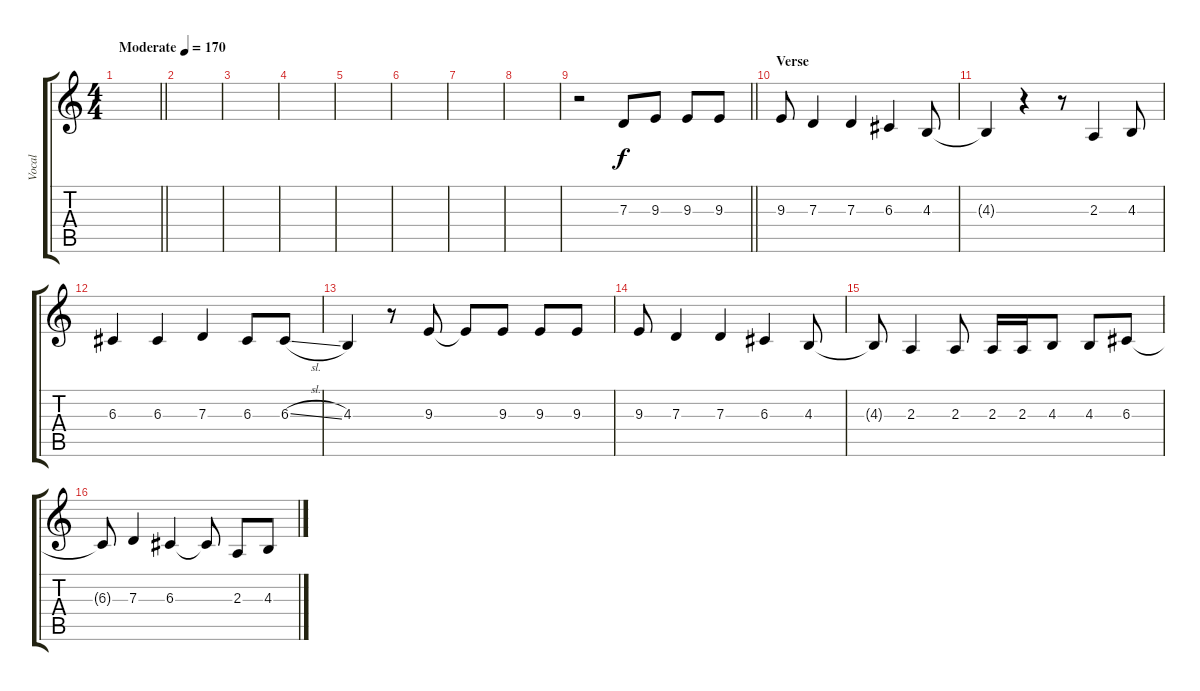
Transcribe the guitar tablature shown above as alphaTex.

\track ("Vocal" "Vocal") {instrument lead2sawtooth}
\staff {score tabs}
\tuning (E4 B3 G3 D3 A2 D2) {hide}
\ts (4 4)
\tempo (170 "Moderate")
\clef g2
\barLineRight lightlight
\ks c
|
|
|
|
|
|
|
|
\barLineRight lightlight
r.2 7.3.8 9.3.8 9.3.8 9.3.8 |
\section ("" "Verse")
9.3.8 7.3.4 7.3.4 6.3.4 4.3.8 |
4.3{t}.4 r.4 r.8 2.3.4 4.3.8 |
6.3.4 6.3.4 7.3.4 6.3.8 6.3{sl}.8 |
4.3.4 r.8 9.3.8 9.3{t}.8 9.3.8 9.3.8 9.3.8 |
9.3.8 7.3.4 7.3.4 6.3.4 4.3.8 |
4.3{t}.8 2.3.4 2.3.8 2.3.16 2.3.16 4.3.8 4.3.8 6.3.8 |
6.3{t}.8 7.3.4 6.3.4 6.3{t}.8 2.3.8 4.3.8
